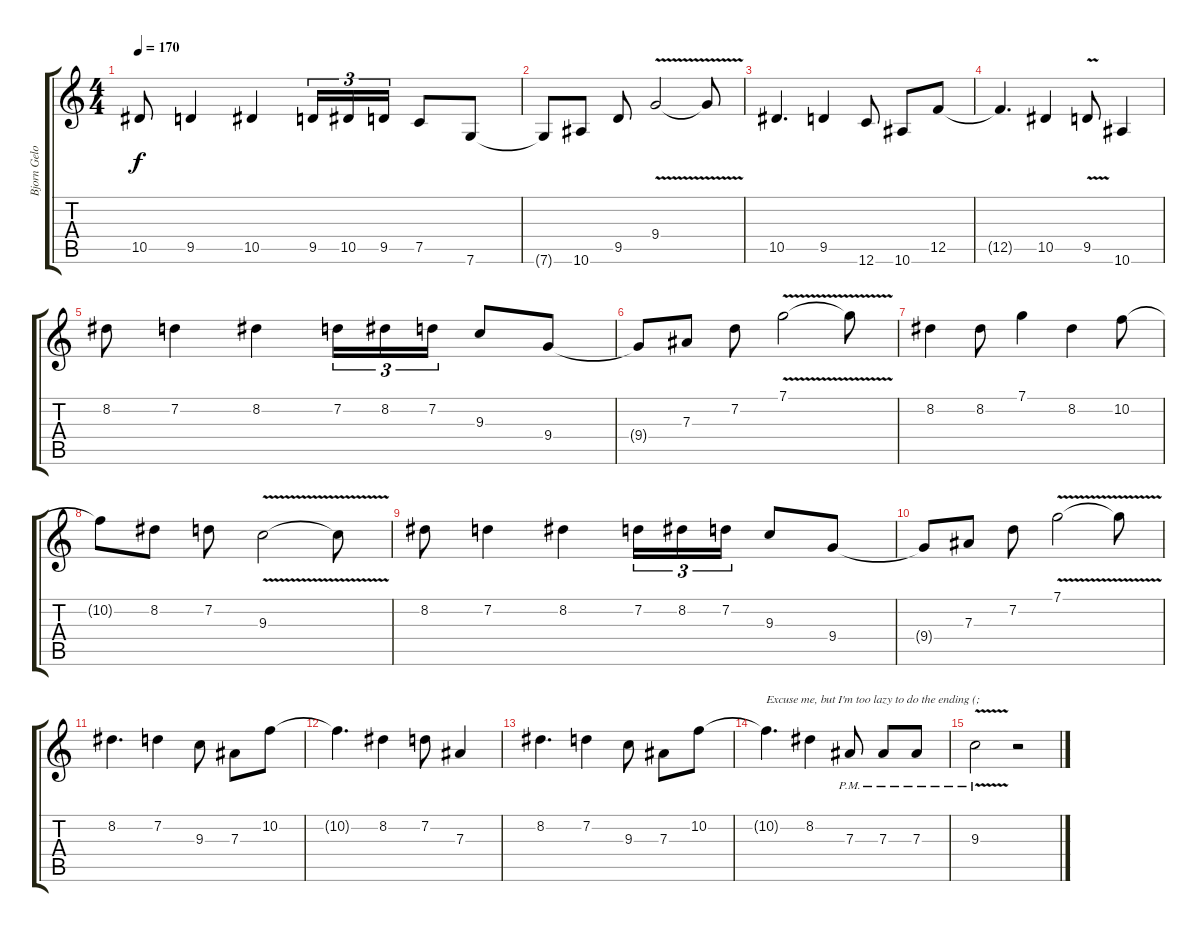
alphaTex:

\track ("Bjorn Gelotte" "Bjorn Gelo") {instrument distortionguitar}
\staff {score tabs}
\tuning (C4 G3 Eb3 Bb2 F2 C2) {hide}
\ts (4 4)
\tempo 170
\clef g2
\ks c
10.5.8{dy f} 9.5.4 10.5.4 9.5.16{tu (3 2)} 10.5.16{tu (3 2)} 9.5.16{tu (3 2)} 7.5.8 7.6.8 |
7.6{t}.8 10.6.8 9.5.8 9.4{v}.2 9.4{t}.8 |
10.5.4{d} 9.5.4 12.6.8 10.6.8 12.5.8 |
12.5{t}.4{d} 10.5.4 9.5{v}.8 10.6.4 |
8.2.8 7.2.4 8.2.4 7.2.16{tu (3 2)} 8.2.16{tu (3 2)} 7.2.16{tu (3 2)} 9.3.8 9.4.8 |
9.4{t}.8 7.3.8 7.2.8 7.1{v}.2 7.1{t}.8 |
8.2.4 8.2.8 7.1.4 8.2.4 10.2.8 |
10.2{t}.8 8.2.8 7.2.8 9.3{v}.2 9.3{t}.8 |
8.2.8 7.2.4 8.2.4 7.2.16{tu (3 2)} 8.2.16{tu (3 2)} 7.2.16{tu (3 2)} 9.3.8 9.4.8 |
9.4{t}.8 7.3.8 7.2.8 7.1{v}.2 7.1{t}.8 |
8.2.4{d} 7.2.4 9.3.8 7.3.8 10.2.8 |
10.2{t}.4{d} 8.2.4 7.2.8 7.3.4 |
8.2.4{d} 7.2.4 9.3.8 7.3.8 10.2.8 |
10.2{t}.4{d txt "Excuse me, but I'm too lazy to do the ending (;"} 8.2.4 7.3{pm}.8 7.3{pm}.8 7.3{pm}.8 |
9.3{v pm}.2 r.2
